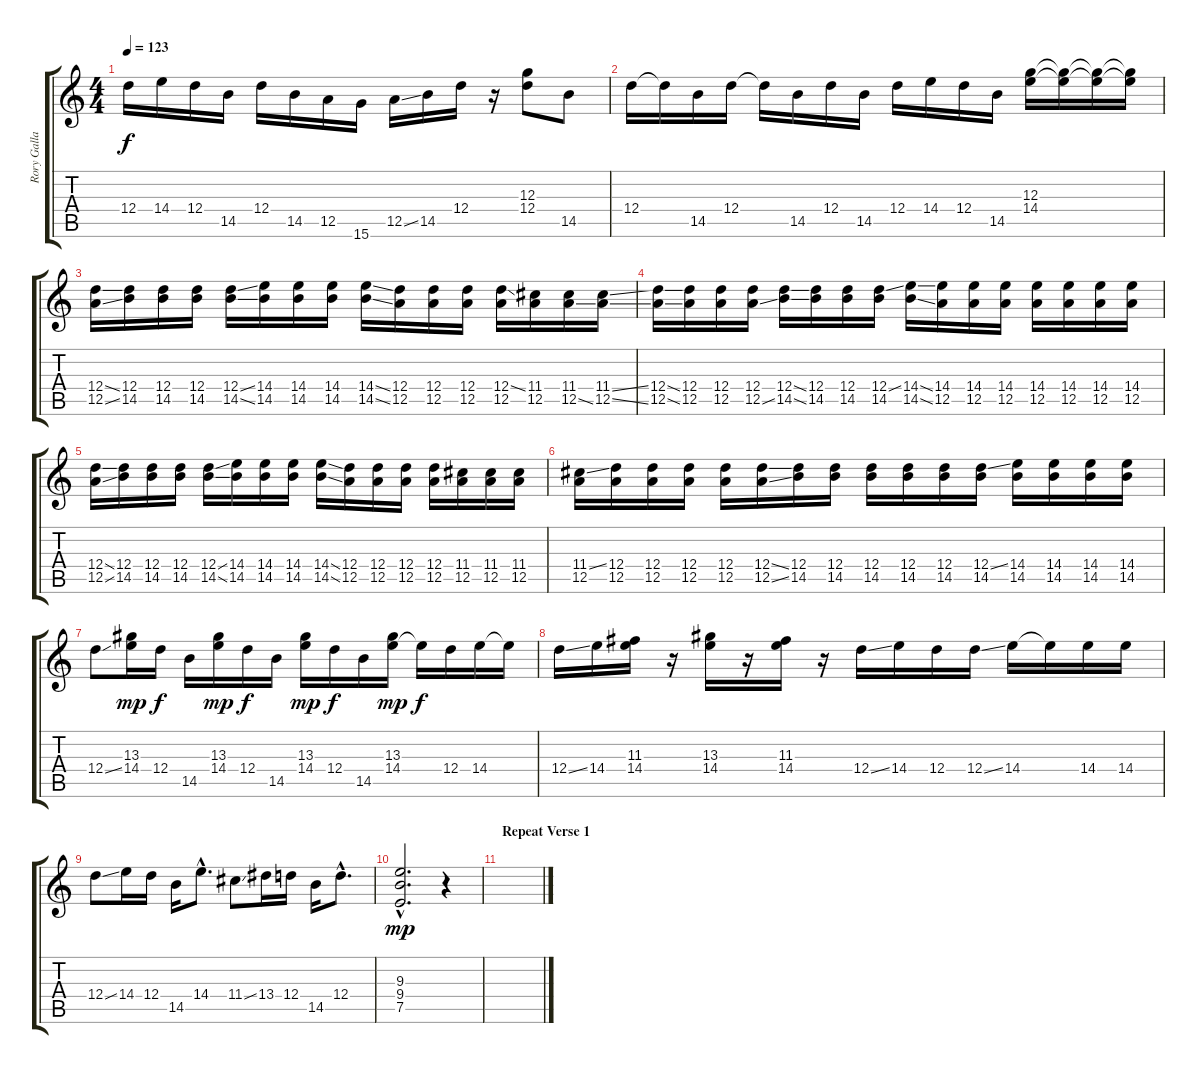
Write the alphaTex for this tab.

\track ("Rory Gallagher" "Rory Galla") {instrument distortionguitar}
\staff {score tabs}
\tuning (E4 B3 G3 D3 A2 E2) {hide}
\ts (4 4)
\tempo 123
\clef g2
\ks c
12.4.16{dy f} 14.4.16 12.4.16 14.5.16 12.4.16 14.5.16 12.5.16 15.6.16 12.5{ss}.16 14.5.16 12.4.16 r.16 (12.3 12.4).8 14.5.8 |
12.4.16 12.4{t}.16 14.5.16 12.4.16 12.4{t}.16 14.5.16 12.4.16 14.5.16 12.4.16 14.4.16 12.4.16 14.5.16 (12.3 14.4).16 (12.3{t} 14.4{t}).16 (12.3{t} 14.4{t}).16 (12.3{t} 14.4{t}).16 |
(12.4{ss} 12.5{ss}).16 (12.4 14.5).16 (12.4 14.5).16 (12.4 14.5).16 (12.4{ss} 14.5{ss}).16 (14.4 14.5).16 (14.4 14.5).16 (14.4 14.5).16 (14.4{ss} 14.5{ss}).16 (12.4 12.5).16 (12.4 12.5).16 (12.4 12.5).16 (12.4{ss} 12.5).16 (11.4 12.5).16 (11.4 12.5{ss}).16 (11.4{ss} 12.5{ss}).16 |
(12.4{ss} 12.5{ss}).16 (12.4 12.5).16 (12.4 12.5).16 (12.4 12.5{ss}).16 (12.4{ss} 14.5{ss}).16 (12.4 14.5).16 (12.4 14.5).16 (12.4{ss} 14.5).16 (14.4{ss} 14.5{ss}).16 (14.4 12.5).16 (14.4 12.5).16 (14.4 12.5).16 (14.4 12.5).16 (14.4 12.5).16 (14.4 12.5).16 (14.4 12.5).16 |
(12.4{ss} 12.5{ss}).16 (12.4 14.5).16 (12.4 14.5).16 (12.4 14.5).16 (12.4{ss} 14.5{ss}).16 (14.4 14.5).16 (14.4 14.5).16 (14.4 14.5).16 (14.4{ss} 14.5{ss}).16 (12.4 12.5).16 (12.4 12.5).16 (12.4 12.5).16 (12.4 12.5).16 (11.4 12.5).16 (11.4 12.5).16 (11.4 12.5).16 |
(11.4{ss} 12.5).16 (12.4 12.5).16 (12.4 12.5).16 (12.4 12.5).16 (12.4 12.5).16 (12.4{ss} 12.5{ss}).16 (12.4 14.5).16 (12.4 14.5).16 (12.4 14.5).16 (12.4 14.5).16 (12.4 14.5).16 (12.4{ss} 14.5).16 (14.4 14.5).16 (14.4 14.5).16 (14.4 14.5).16 (14.4 14.5).16 |
12.4{ss}.8 (13.3 14.4).16{dy mp} 12.4.16{dy f} 14.5.16 (13.3 14.4).16{dy mp} 12.4.16{dy f} 14.5.16 (13.3 14.4).16{dy mp} 12.4.16{dy f} 14.5.16 (13.3 14.4).16{dy mp} 14.4{t}.16{dy f} 12.4.16 14.4.16 14.4{t}.16 |
12.4{ss}.16 14.4.16 (11.3 14.4).16 r.16 (13.3 14.4).16 r.16 (11.3 14.4).16 r.16 12.4{ss}.16 14.4.16 12.4.16 12.4{ss}.16 14.4.16 14.4{t}.16 14.4.16 14.4.16 |
12.4{ss}.8 14.4.16 12.4.16 14.5.16 14.4{hac}.8{d} 11.4{ss}.8 13.4.16 12.4.16 14.5.16 12.4{hac}.8{d} |
(9.3{hac} 9.4{hac} 7.5{hac}).2{d dy mp} r.4 |
\section ("" "Repeat Verse 1")
